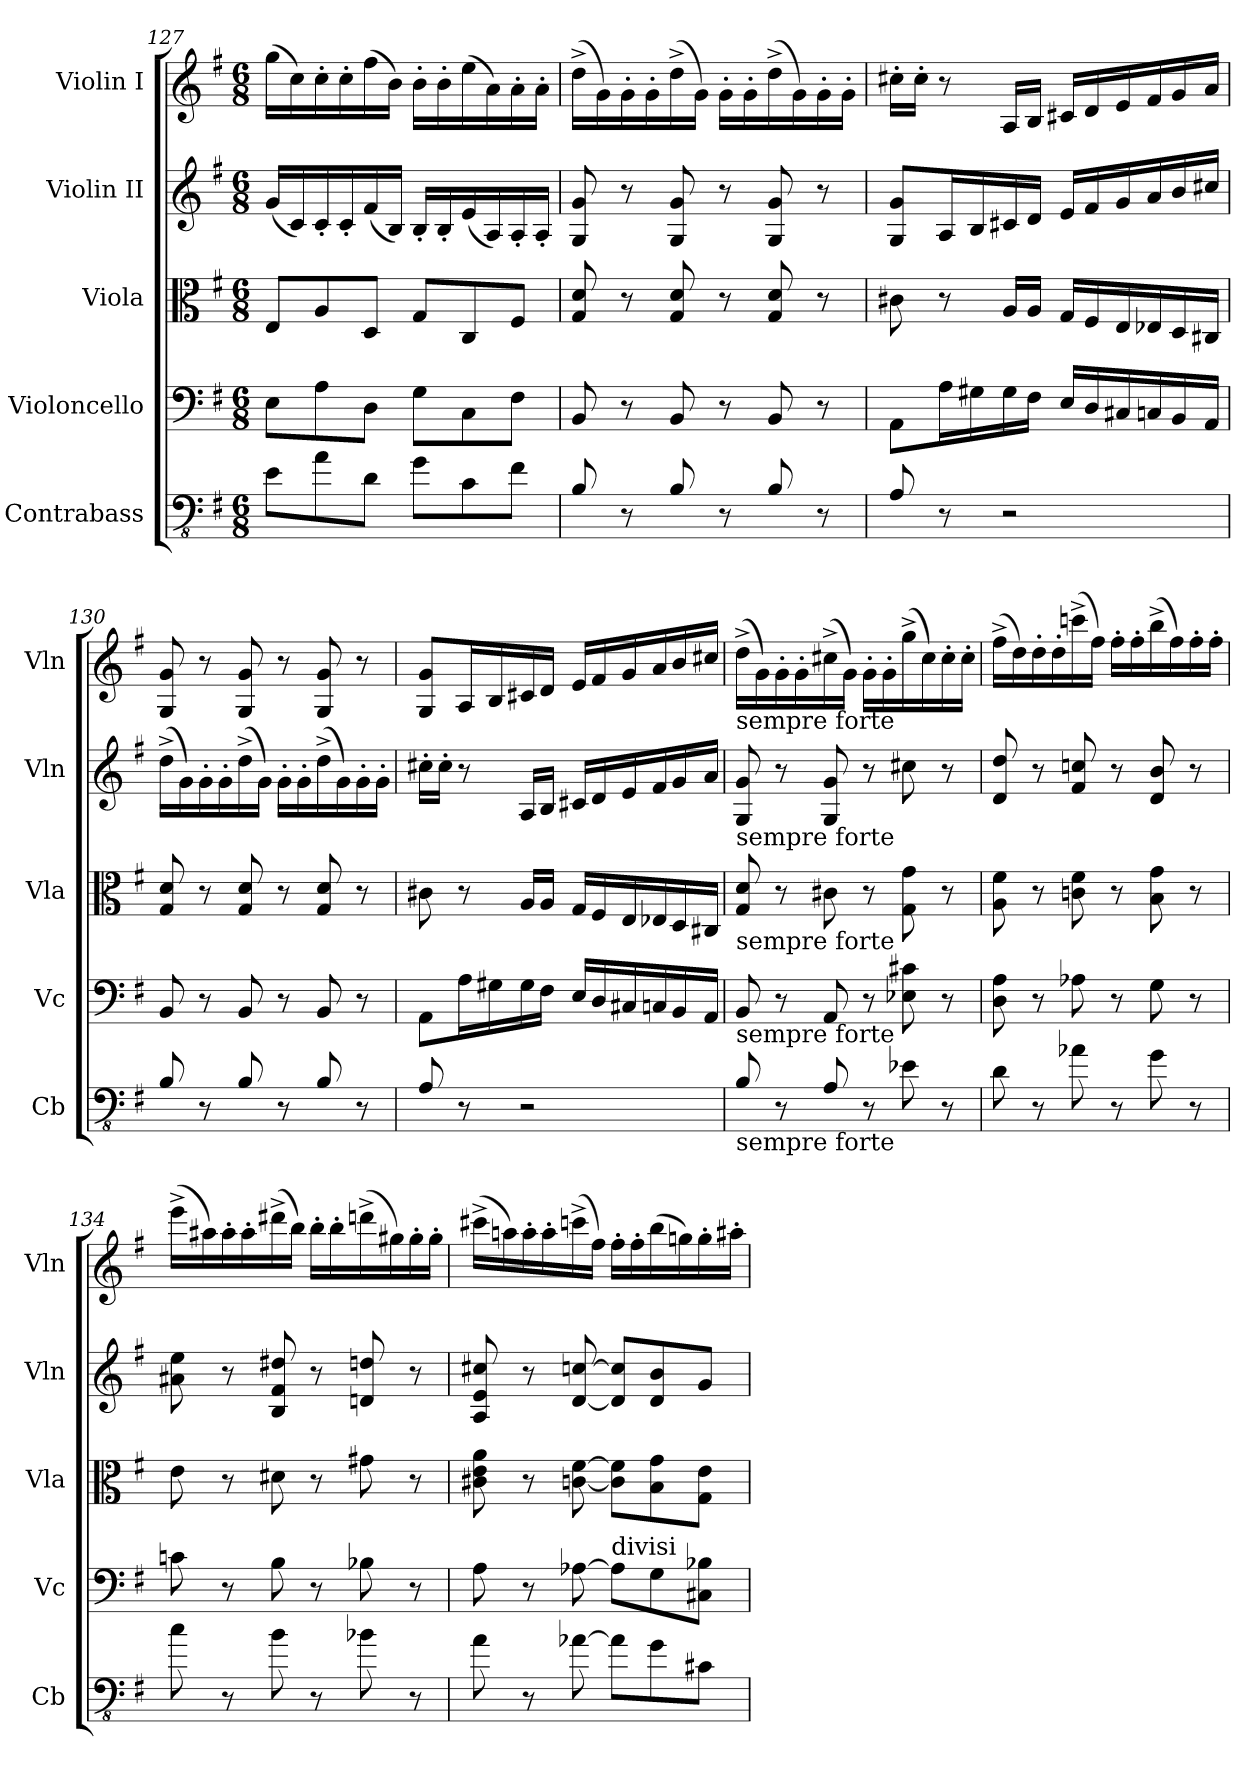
**kern	**kern	**kern	**kern	**kern
*part5	*part4	*part3	*part2	*part1
*staff5	*staff4	*staff3	*staff2	*staff1
*I"Contrabass	*I"Violoncello	*I"Viola	*I"Violin II	*I"Violin I
*I'Cb	*I'Vc	*I'Vla	*I'Vln	*I'Vln
*clefFv4	*clefF4	*clefC3	*clefG2	*clefG2
*ITrd7c12	*	*	*	*
*k[f#]	*k[f#]	*k[f#]	*k[f#]	*k[f#]
*M6/8	*M6/8	*M6/8	*M6/8	*M6/8
=127	=127	=127	=127	=127
8EE\L	8E\L	8E/L	(16g/LL	(16gg\LL
.	.	.	16c/)	16cc\)
8AA\	8A\	8A/	16c'/	16cc'\
.	.	.	16c'/	16cc'\
8DD\J	8D\J	8D/J	(16f#/	(16ff#\
.	.	.	16B/JJ)	16b\JJ)
8GG\L	8G\L	8G/L	16B'/LL	16b'\LL
.	.	.	16B'/	16b'\
8CC\	8C\	8C/	(16e/	(16ee\
.	.	.	16A/)	16a\)
8FF#\J	8F#\J	8F#/J	16A'/	16a'\
.	.	.	16A'/JJ	16a'\JJ
=128	=128	=128	=128	=128
8BBB/	8BB/	8G/ 8d/	8G/ 8g/	(16dd^\LL
.	.	.	.	16g\)
8r	8r	8r	8r	16g'\
.	.	.	.	16g'\
8BBB/	8BB/	8G/ 8d/	8G/ 8g/	(16dd^\
.	.	.	.	16g\JJ)
8r	8r	8r	8r	16g'\LL
.	.	.	.	16g'\
8BBB/	8BB/	8G/ 8d/	8G/ 8g/	(16dd^\
.	.	.	.	16g\)
8r	8r	8r	8r	16g'\
.	.	.	.	16g'\JJ
!!LO:PB:g=z
=129	=129	=129	=129	=129
8AAA/	8AA\L	8c#X\	8G/ 8g/L	16cc#X'\LL
.	.	.	.	16cc#'\JJ
8r	16A\L	8r	16A/L	8r
.	16G#X\	.	16B/	.
2r	16G#\	16A/LL	16c#X/	16A/LL
.	16F#\JJ	16A/JJ	16d/JJ	16B/JJ
.	16E/LL	16G/LL	16e/LL	16c#X/LL
.	16D/	16F#/	16f#/	16d/
.	16C#X/	16E/	16g/	16e/
.	16Cn/	16E-X/	16a/	16f#/
.	16BB/	16D/	16b/	16g/
.	16AA/JJ	16C#X/JJ	16cc#X/JJ	16a/JJ
=130	=130	=130	=130	=130
8BBB/	8BB/	8G/ 8d/	(16dd^\LL	8G/ 8g/
.	.	.	16g\)	.
8r	8r	8r	16g'\	8r
.	.	.	16g'\	.
8BBB/	8BB/	8G/ 8d/	(16dd^\	8G/ 8g/
.	.	.	16g\JJ)	.
8r	8r	8r	16g'\LL	8r
.	.	.	16g'\	.
8BBB/	8BB/	8G/ 8d/	(16dd^\	8G/ 8g/
.	.	.	16g\)	.
8r	8r	8r	16g'\	8r
.	.	.	16g'\JJ	.
=131	=131	=131	=131	=131
8AAA/	8AA\L	8c#X\	16cc#X'\LL	8G/ 8g/L
.	.	.	16cc#'\JJ	.
8r	16A\L	8r	8r	16A/L
.	16G#X\	.	.	16B/
2r	16G#\	16A/LL	16A/LL	16c#X/
.	16F#\JJ	16A/JJ	16B/JJ	16d/JJ
.	16E/LL	16G/LL	16c#X/LL	16e/LL
.	16D/	16F#/	16d/	16f#/
.	16C#X/	16E/	16e/	16g/
.	16Cn/	16E-X/	16f#/	16a/
.	16BB/	16D/	16g/	16b/
.	16AA/JJ	16C#X/JJ	16a/JJ	16cc#X/JJ
!!LO:LB:g=z
=132	=132	=132	=132	=132
!	!	!	!	!LO:TX:b:t=sempre forte
!	!	!	!LO:TX:b:t=sempre forte	!
!	!	!LO:TX:b:t=sempre forte	!	!
!	!LO:TX:b:t=sempre forte	!	!	!
!LO:TX:b:t=sempre forte	!	!	!	!
8BBB/	8BB/	8G/ 8d/	8G/ 8g/	(16dd^\LL
.	.	.	.	16g\)
8r	8r	8r	8r	16g'\
.	.	.	.	16g'\
8AAA/	8AA/	8c#X\	8G/ 8g/	(16cc#X^\
.	.	.	.	16g\JJ)
8r	8r	8r	8r	16g'\LL
.	.	.	.	16g'\
8EE-X\	8E-X\ 8c#X\	8G\ 8g\	8cc#X\	(16gg^\
.	.	.	.	16cc#\)
8r	8r	8r	8r	16cc#'\
.	.	.	.	16cc#'\JJ
=133	=133	=133	=133	=133
8DD\	8D\ 8A\	8A\ 8f#\	8d/ 8dd/	(16ff#^\LL
.	.	.	.	16dd\)
8r	8r	8r	8r	16dd'\
.	.	.	.	16dd'\
8AA-X\	8A-X\	8cn\ 8f#\	8f#/ 8ccn/	(16cccn^\
.	.	.	.	16ff#\JJ)
8r	8r	8r	8r	16ff#'\LL
.	.	.	.	16ff#'\
8GG\	8G\	8B\ 8g\	8d/ 8b/	(16bb^\
.	.	.	.	16ff#\)
8r	8r	8r	8r	16ff#'\
.	.	.	.	16ff#'\JJ
=134	=134	=134	=134	=134
8C\	8cn\	8e\	8a#X\ 8ee\	(16eee^\LL
.	.	.	.	16aa#X\)
8r	8r	8r	8r	16aa#'\
.	.	.	.	16aa#'\
8BB\	8B\	8d#X\	8B/ 8f#/ 8dd#X/	(16ddd#X^\
.	.	.	.	16bb\JJ)
8r	8r	8r	8r	16bb'\LL
.	.	.	.	16bb'\
8BB-X\	8B-X\	8g#X\	8dn/ 8ddn/	(16dddn^\
.	.	.	.	16gg#X\)
8r	8r	8r	8r	16gg#'\
.	.	.	.	16gg#'\JJ
!!LO:PB:g=z
=135	=135	=135	=135	=135
8AA\	8A\	8c#X\ 8e\ 8a\	8A/ 8e/ 8cc#X/	(16ccc#X^\LL
.	.	.	.	16aan\)
8r	8r	8r	8r	16aa'\
.	.	.	.	16aa'\
[8AA-X\	[8A-X\	[8cn\ [8f#\	[8d/ [8ccn/	(16cccn^\
.	.	.	.	16ff#\JJ)
!	!LO:TX:a:t=divisi	!	!	!
8AA-\L]	8A-\L]	8c\] 8f#\]L	8d/] 8cc/]L	16ff#'\LL
.	.	.	.	16ff#'\
8GG\	8G\	8B\ 8g\	8d/ 8b/	(16bb\
.	.	.	.	16ggn\)
8CC#X\J	8C#X\ 8B-X\J	8G\ 8e\J	8g/J	16gg'\
.	.	.	.	16aa#X'\JJ
=	=	=	=	=
*-	*-	*-	*-	*-
